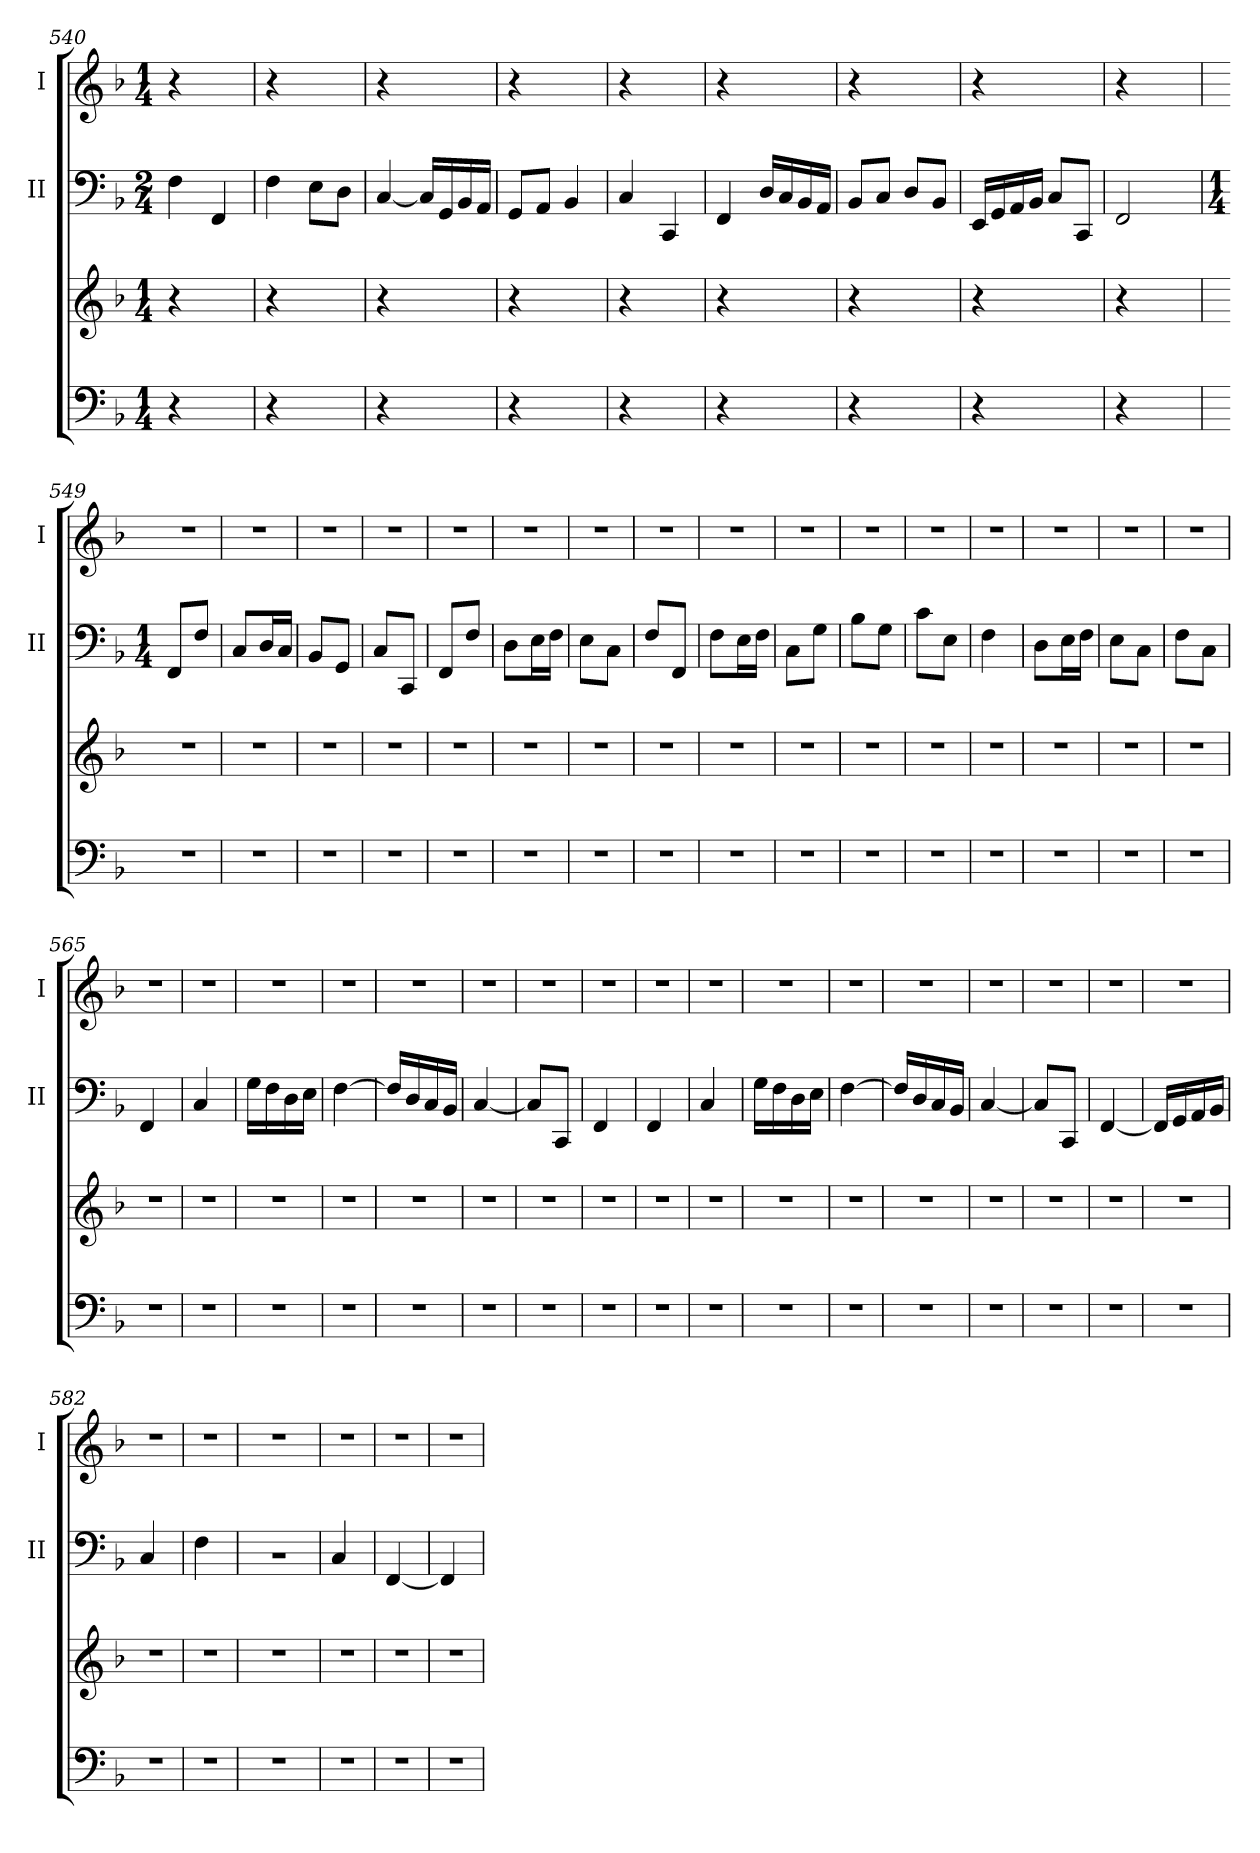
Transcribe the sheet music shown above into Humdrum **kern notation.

**kern	**kern	**kern	**kern
*part3	*part3	*part2	*part1
*staff4	*staff3	*staff2	*staff1
*	*	*I"II	*I"I
*	*	*I'II	*I'I
*clefF4	*clefG2	*clefF4	*clefG2
*k[b-]	*k[b-]	*k[b-]	*k[b-]
*F:	*F:	*F:	*F:
*M1/4	*M1/4	*M2/4	*M1/4
=540	=540	=540	=540
4r	4r	4F\	4r
4ryy	4ryy	4FF/	4ryy
!!LO:LB:g=z
=541	=541	=541	=541
4r	4r	4F\	4r
4ryy	4ryy	8E\L	4ryy
.	.	8D\J	.
=542	=542	=542	=542
4r	4r	[<4C/	4r
4ryy	4ryy	16C/LL]	4ryy
.	.	16GG/	.
.	.	16BB-/	.
.	.	16AA/JJ	.
=543	=543	=543	=543
4r	4r	8GG/L	4r
.	.	8AA/J	.
4ryy	4ryy	4BB-/	4ryy
=544	=544	=544	=544
4r	4r	4C/	4r
4ryy	4ryy	4CC/	4ryy
=545	=545	=545	=545
4r	4r	4FF/	4r
4ryy	4ryy	16D/LL	4ryy
.	.	16C/	.
.	.	16BB-/	.
.	.	16AA/JJ	.
=546	=546	=546	=546
4r	4r	8BB-/L	4r
.	.	8C/J	.
4ryy	4ryy	8D/L	4ryy
.	.	8BB-/J	.
=547	=547	=547	=547
4r	4r	16EE/LL	4r
.	.	16GG/	.
.	.	16AA/	.
.	.	16BB-/JJ	.
4ryy	4ryy	8C/L	4ryy
.	.	8CC/J	.
=548	=548	=548	=548
4r	4r	2FF/	4r
4ryy	4ryy	.	4ryy
!!LO:LB:g=z
=549	=549	=549	=549
*	*	*M1/4	*
4r	4r	8FF/L	4r
.	.	8F/J	.
=550	=550	=550	=550
4r	4r	8C/L	4r
.	.	16D/L	.
.	.	16C/JJ	.
=551	=551	=551	=551
4r	4r	8BB-/L	4r
.	.	8GG/J	.
=552	=552	=552	=552
4r	4r	8C/L	4r
.	.	8CC/J	.
=553	=553	=553	=553
4r	4r	8FF/L	4r
.	.	8F/J	.
=554	=554	=554	=554
4r	4r	8D\L	4r
.	.	16E\L	.
.	.	16F\JJ	.
=555	=555	=555	=555
4r	4r	8E\L	4r
.	.	8C\J	.
=556	=556	=556	=556
4r	4r	8F/L	4r
.	.	8FF/J	.
=557	=557	=557	=557
4r	4r	8F\L	4r
.	.	16E\L	.
.	.	16F\JJ	.
=558	=558	=558	=558
4r	4r	8C\L	4r
.	.	8G\J	.
=559	=559	=559	=559
4r	4r	8B-\L	4r
.	.	8G\J	.
=560	=560	=560	=560
4r	4r	8c\L	4r
.	.	8E\J	.
=561	=561	=561	=561
4r	4r	4F\	4r
!!LO:LB:g=z
=562	=562	=562	=562
4r	4r	8D\L	4r
.	.	16E\L	.
.	.	16F\JJ	.
=563	=563	=563	=563
4r	4r	8E\L	4r
.	.	8C\J	.
=564	=564	=564	=564
4r	4r	8F\L	4r
.	.	8C\J	.
=565	=565	=565	=565
4r	4r	4FF/	4r
=566	=566	=566	=566
4r	4r	4C/	4r
=567	=567	=567	=567
4r	4r	16G\LL	4r
.	.	16F\	.
.	.	16D\	.
.	.	16E\JJ	.
=568	=568	=568	=568
4r	4r	[>4F\	4r
=569	=569	=569	=569
4r	4r	16F/LL]	4r
.	.	16D/	.
.	.	16C/	.
.	.	16BB-/JJ	.
=570	=570	=570	=570
4r	4r	[<4C/	4r
=571	=571	=571	=571
4r	4r	8C/L]	4r
.	.	8CC/J	.
=572	=572	=572	=572
4r	4r	4FF/	4r
=573	=573	=573	=573
4r	4r	4FF/	4r
!!LO:LB:g=z
=574	=574	=574	=574
4r	4r	4C/	4r
=575	=575	=575	=575
4r	4r	16G\LL	4r
.	.	16F\	.
.	.	16D\	.
.	.	16E\JJ	.
=576	=576	=576	=576
4r	4r	[>4F\	4r
=577	=577	=577	=577
4r	4r	16F/LL]	4r
.	.	16D/	.
.	.	16C/	.
.	.	16BB-/JJ	.
=578	=578	=578	=578
4r	4r	[<4C/	4r
=579	=579	=579	=579
4r	4r	8C/L]	4r
.	.	8CC/J	.
=580	=580	=580	=580
4r	4r	[<4FF/	4r
=581	=581	=581	=581
4r	4r	16FF/LL]	4r
.	.	16GG/	.
.	.	16AA/	.
.	.	16BB-/JJ	.
=582	=582	=582	=582
4r	4r	4C/	4r
=583	=583	=583	=583
4r	4r	4F\	4r
=584	=584	=584	=584
!	!	!LO:N:vis=1	!
4r	4r	4rC	4r
=585	=585	=585	=585
4r	4r	4C/	4r
=586	=586	=586	=586
4r	4r	[<4FF/	4r
=587	=587	=587	=587
4r	4r	4FF/]	4r
=	=	=	=
*-	*-	*-	*-
